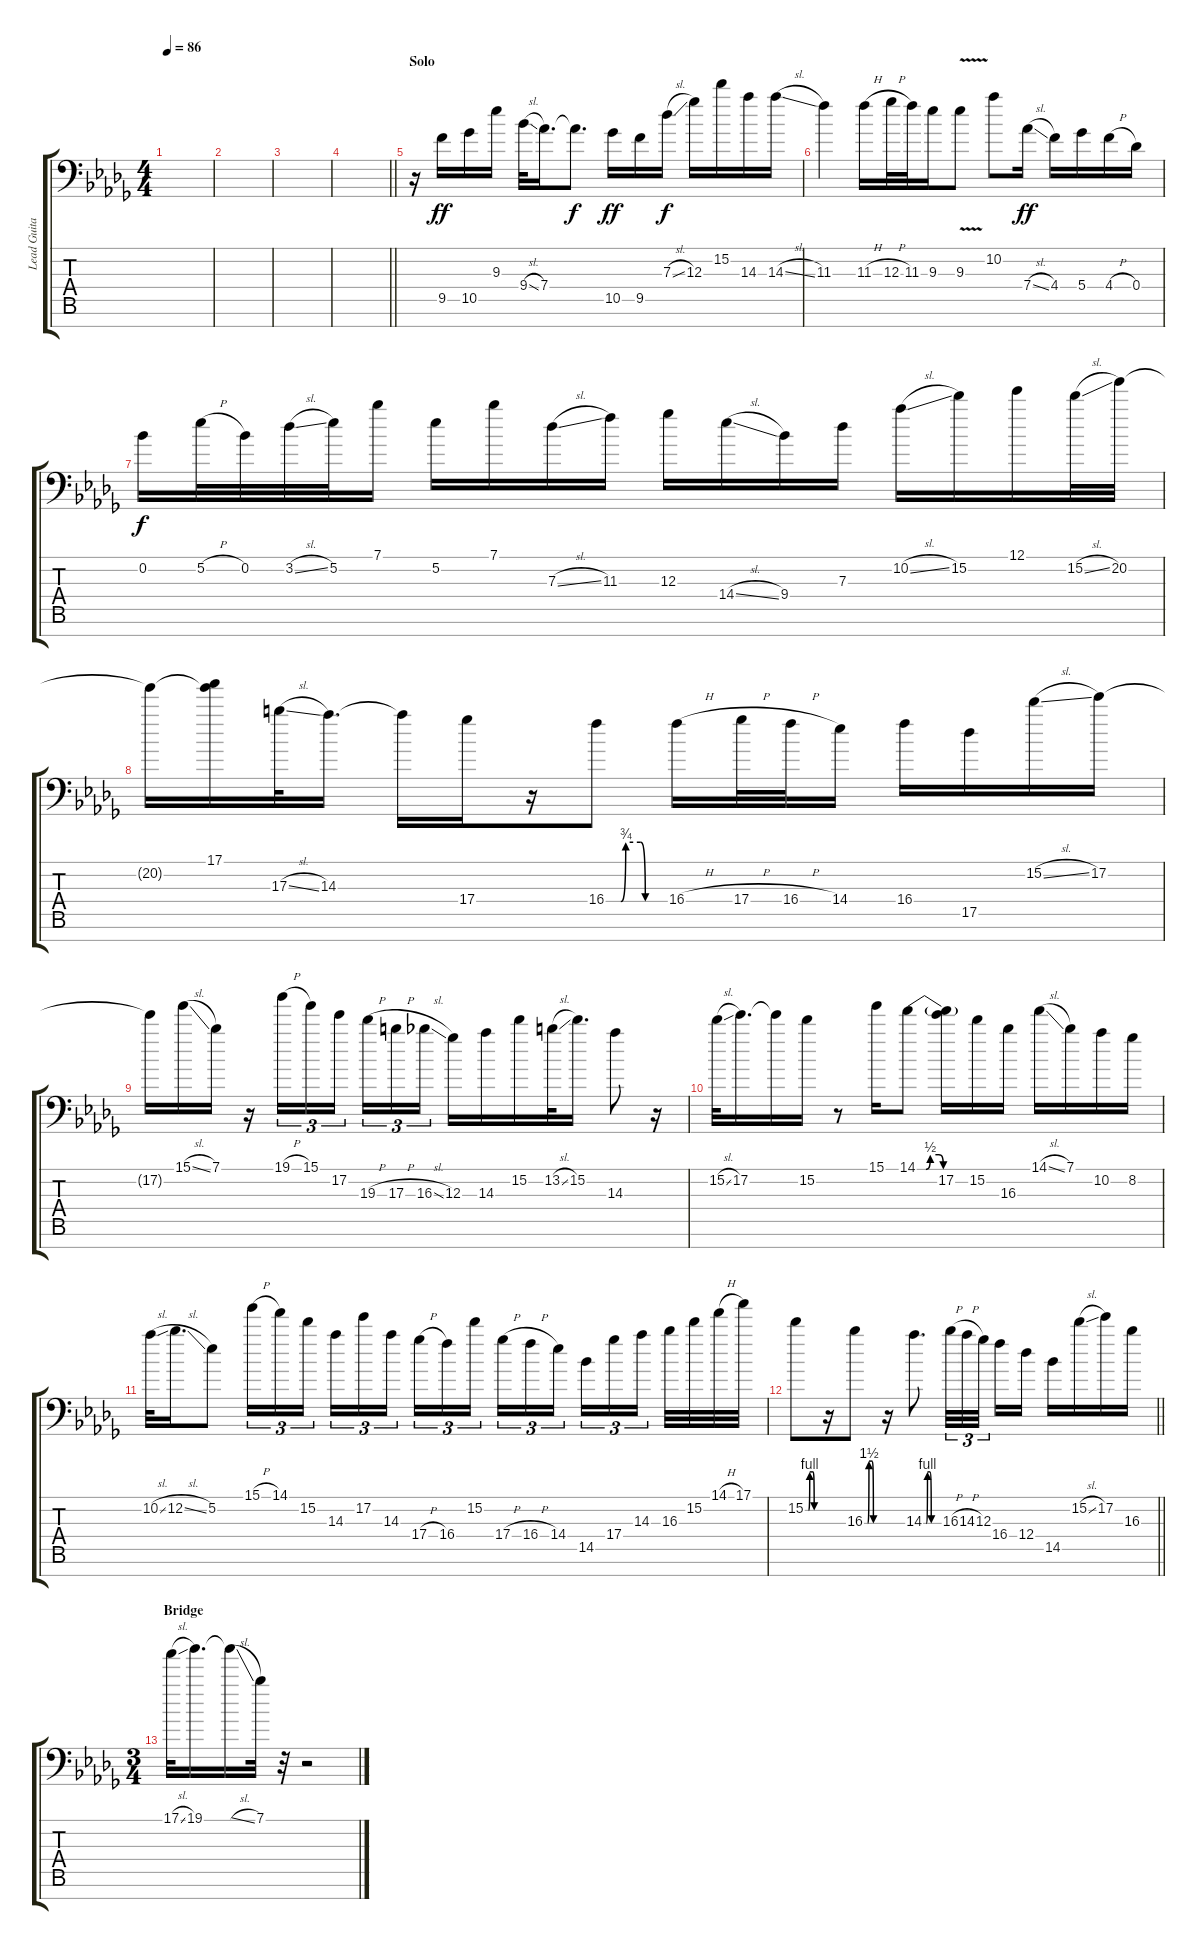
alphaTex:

\track ("Lead Guitar 3" "Lead Guita") {instrument electricguitarjazz}
\staff {score tabs}
\tuning (Eb4 Bb3 Gb3 Db3 Ab2 Eb2 Ab1) {hide}
\ts (4 4)
\tempo 86
\clef f4
\ks bbminor
|
|
|
\barLineRight lightlight
|
\section ("" "Solo")
r.16{volume 16 balance 8 instrument distortionguitar} 9.5.16{dy ff} 10.5.16 9.3.16 9.4{sl}.32 7.4.16{d} 7.4{t}.8{d dy f} 10.5.16{dy ff} 9.5.16 7.3{sl}.16{dy f} 12.3.16 15.2.16 14.3.16 14.3{sl}.16 |
11.3.4 11.3{h}.16 12.3{h}.32 11.3.32 9.3.16 9.3{v}.8 10.2.8 7.4{sl}.16{dy ff} 4.4.16 5.4.16 4.4{h}.16 0.4.16 |
0.2.16{dy f} 5.2{h}.32 0.2.32 3.2{sl}.32 5.2.32 7.1.16 5.2.16 7.1.16 7.3{sl}.16 11.3.16 12.3.16 14.4{sl}.16 9.4.16 7.3.16 10.2{sl}.16 15.2.16 12.1.16 15.2{sl}.32 20.2.32 |
20.2{t}.16 (17.1 20.2{t}).16 17.3{sl}.32 14.3.16{d} 14.3{t}.16 17.4.16 r.16 16.4{be (custom 0 0 15 0 20 3 35 3 40 0 60 0)}.8 16.4{h}.16 17.4{h}.32 16.4{h}.32 14.4.16 16.4.16 17.5.16 15.2{sl}.16 17.2.16 |
17.2{t}.16 15.1{sl}.16 7.1.16 r.16 19.1{h}.16{tu (3 2)} 15.1.16{tu (3 2)} 17.2.16{tu (3 2) beam splitsecondary} 19.3{h}.16{tu (3 2)} 17.3{h}.16{tu (3 2)} 16.3{sl}.16{tu (3 2)} 12.3.16 14.3.16 15.2.16 13.2{sl}.32 15.2.16{d} 14.3.8 r.16 |
15.2{sl}.32 17.2.16{d} 17.2{t}.16 15.2.16 r.8 15.1.16 14.1{be (custom 0 0 10 0 15 2 25 2 30 0 60 0)}.8 (14.1{t} 17.2).16 15.2.16 16.3.16 14.1{sl}.16 7.1.16 10.2.16 8.2.16 |
10.2{sl}.32 12.2{sl}.16{d} 5.2.8 15.1{h}.16{tu (3 2)} 14.1.16{tu (3 2)} 15.2.16{tu (3 2) beam splitsecondary} 14.3.16{tu (3 2)} 17.2.16{tu (3 2)} 14.3.16{tu (3 2)} 17.4{h}.16{tu (3 2)} 16.4.16{tu (3 2)} 15.2.16{tu (3 2) beam splitsecondary} 17.4{h}.16{tu (3 2)} 16.4{h}.16{tu (3 2)} 14.4.16{tu (3 2)} 14.5.16{tu (3 2)} 17.4.16{tu (3 2)} 14.3.16{tu (3 2) beam splitsecondary} 16.3.32 15.2.32 14.1{h}.32 17.1.32 |
\barLineRight lightlight
15.2{be (custom 0 0 15 0 20 4 35 4 40 0 60 0)}.8 r.16 16.3{be (custom 0 0 15 0 20 6 35 6 40 0 60 0)}.8 r.16 14.3{be (custom 0 0 10 0 15 4 25 4 30 0 60 0)}.8{d} 16.3{h}.32{tu (3 2)} 14.3{h}.32{tu (3 2)} 12.3.32{tu (3 2) beam splitsecondary} 16.4.16 12.4.16 14.5.16 15.2{sl}.16 17.2.16 16.3.16 |
\ts (3 4)
\section ("" "Bridge")
17.1{sl}.32 19.1.16{d} 19.1{sl t}.16 7.1.32 r.32 r.2
